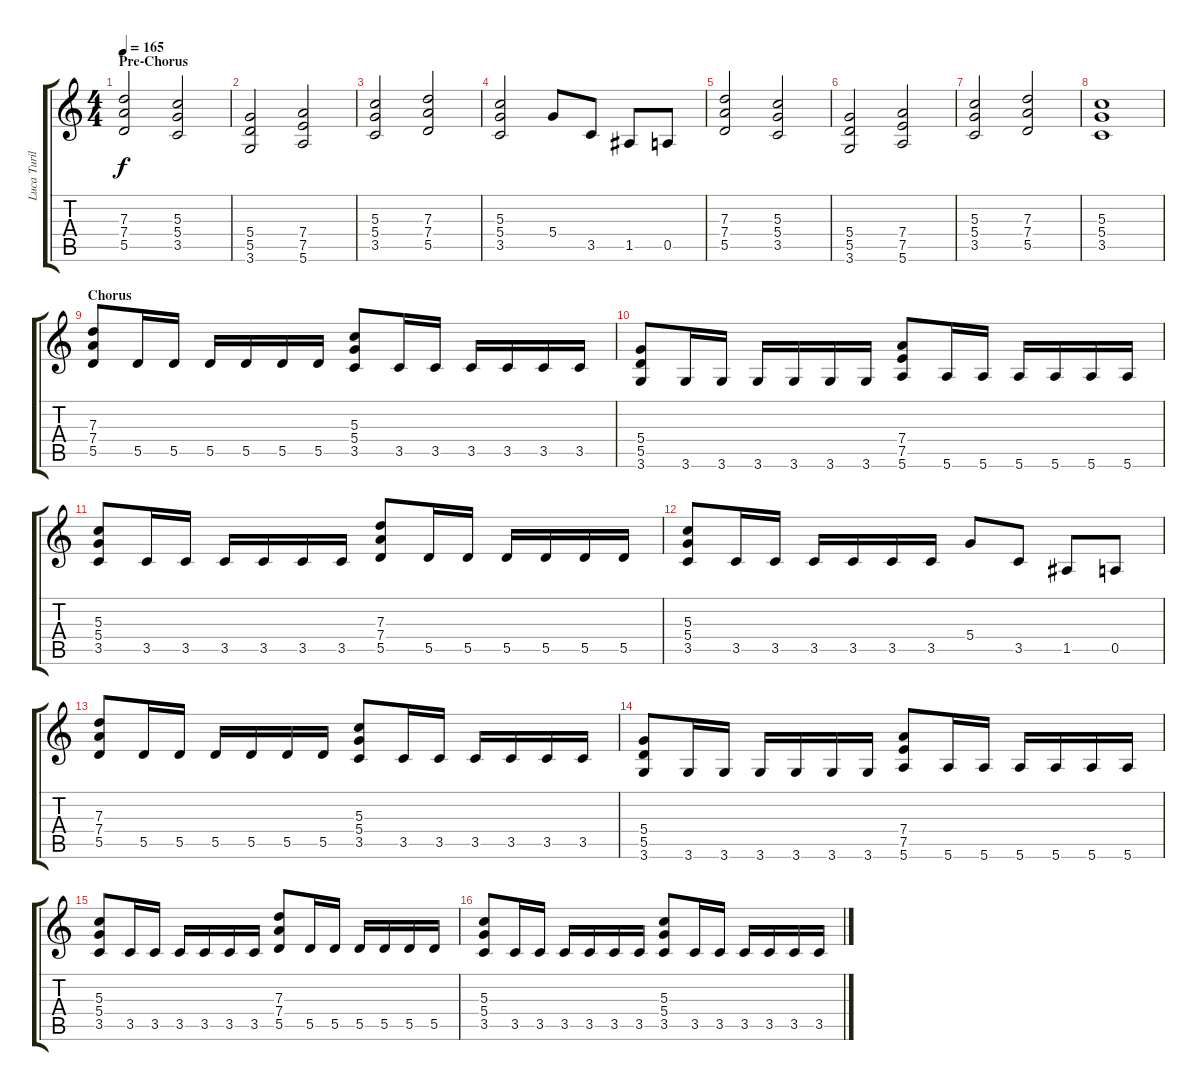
\track ("Luca Turilli 2" "Luca Turil") {instrument overdrivenguitar}
\staff {score tabs}
\tuning (E4 B3 G3 D3 A2 E2) {hide}
\ts (4 4)
\section ("" "Pre-Chorus")
\tempo 165
\clef g2
\ks c
(7.3 7.4 5.5).2{dy f instrument overdrivenguitar} (5.3 5.4 3.5).2 |
(5.4 5.5 3.6).2 (7.4 7.5 5.6).2 |
(5.3 5.4 3.5).2 (7.3 7.4 5.5).2 |
(5.3 5.4 3.5).2 5.4.8 3.5.8 1.5.8 0.5.8 |
(7.3 7.4 5.5).2 (5.3 5.4 3.5).2 |
(5.4 5.5 3.6).2 (7.4 7.5 5.6).2 |
(5.3 5.4 3.5).2 (7.3 7.4 5.5).2 |
(5.3 5.4 3.5).1 |
\section ("" "Chorus")
(7.3 7.4 5.5).8 5.5.16 5.5.16 5.5.16 5.5.16 5.5.16 5.5.16 (5.3 5.4 3.5).8 3.5.16 3.5.16 3.5.16 3.5.16 3.5.16 3.5.16 |
(5.4 5.5 3.6).8 3.6.16 3.6.16 3.6.16 3.6.16 3.6.16 3.6.16 (7.4 7.5 5.6).8 5.6.16 5.6.16 5.6.16 5.6.16 5.6.16 5.6.16 |
(5.3 5.4 3.5).8 3.5.16 3.5.16 3.5.16 3.5.16 3.5.16 3.5.16 (7.3 7.4 5.5).8 5.5.16 5.5.16 5.5.16 5.5.16 5.5.16 5.5.16 |
(5.3 5.4 3.5).8 3.5.16 3.5.16 3.5.16 3.5.16 3.5.16 3.5.16 5.4.8 3.5.8 1.5.8 0.5.8 |
(7.3 7.4 5.5).8 5.5.16 5.5.16 5.5.16 5.5.16 5.5.16 5.5.16 (5.3 5.4 3.5).8 3.5.16 3.5.16 3.5.16 3.5.16 3.5.16 3.5.16 |
(5.4 5.5 3.6).8 3.6.16 3.6.16 3.6.16 3.6.16 3.6.16 3.6.16 (7.4 7.5 5.6).8 5.6.16 5.6.16 5.6.16 5.6.16 5.6.16 5.6.16 |
(5.3 5.4 3.5).8 3.5.16 3.5.16 3.5.16 3.5.16 3.5.16 3.5.16 (7.3 7.4 5.5).8 5.5.16 5.5.16 5.5.16 5.5.16 5.5.16 5.5.16 |
(5.3 5.4 3.5).8 3.5.16 3.5.16 3.5.16 3.5.16 3.5.16 3.5.16 (5.3 5.4 3.5).8 3.5.16 3.5.16 3.5.16 3.5.16 3.5.16 3.5.16
